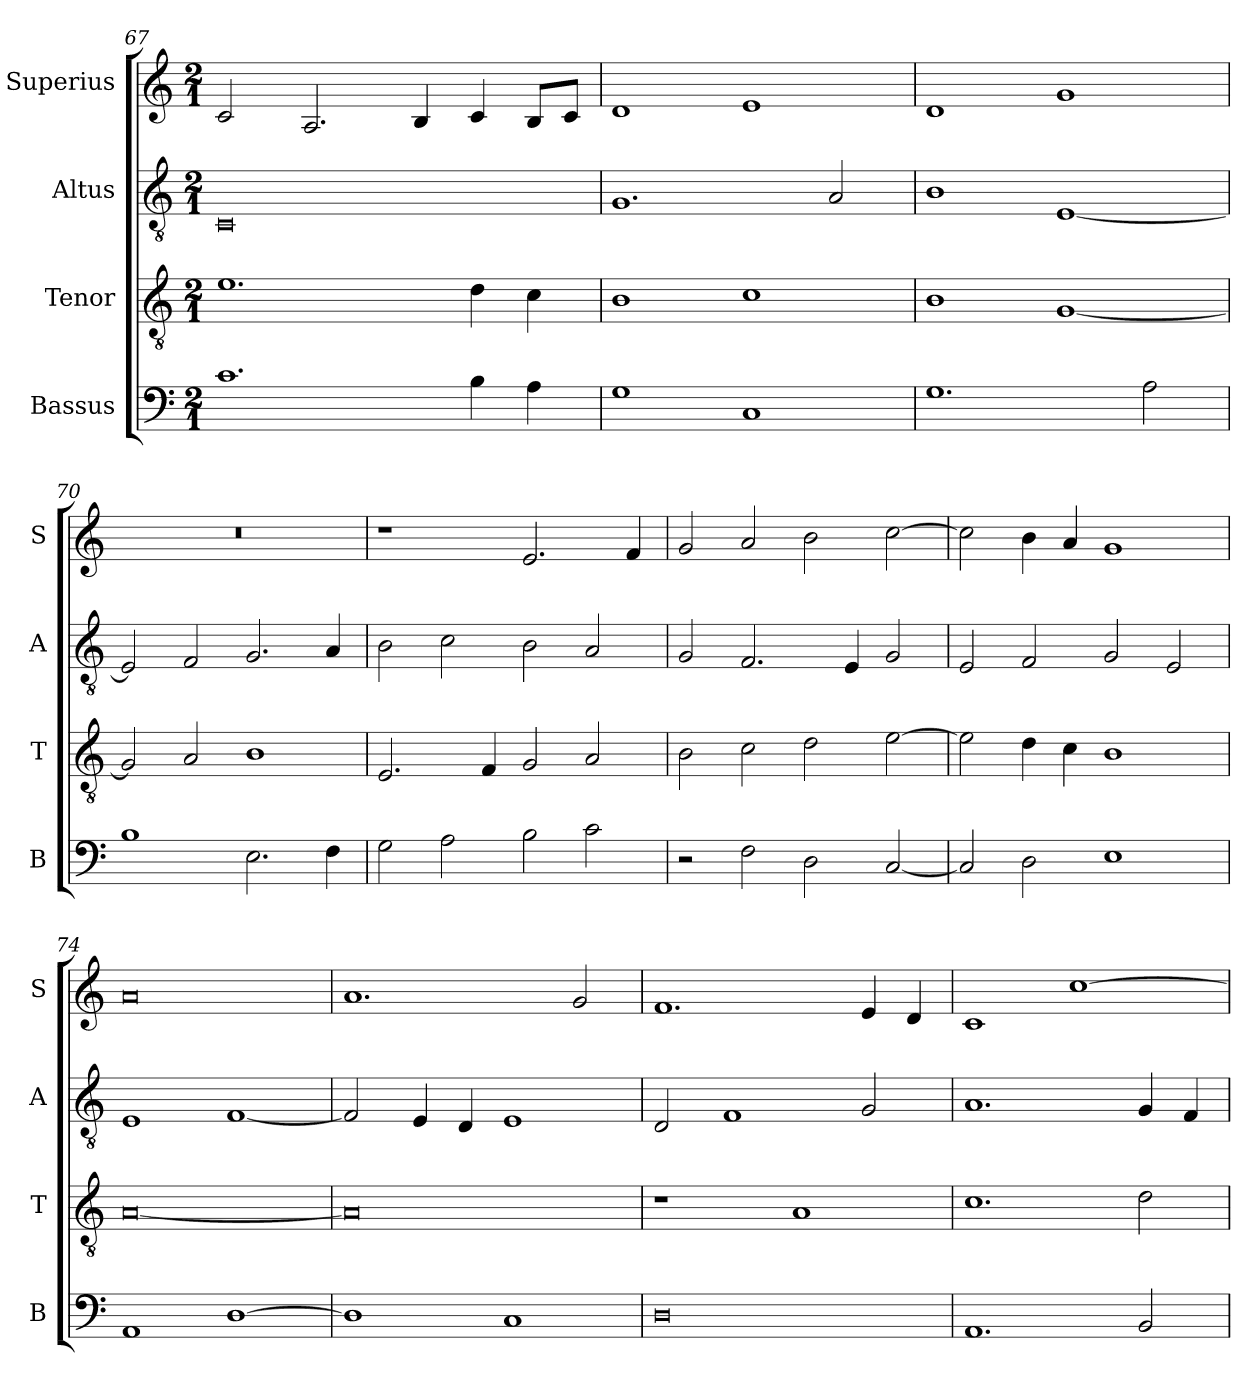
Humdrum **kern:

**kern	**kern	**kern	**kern
*part4	*part3	*part2	*part1
*staff4	*staff3	*staff2	*staff1
*I"Bassus	*I"Tenor	*I"Altus	*I"Superius
*I'B	*I'T	*I'A	*I'S
*clefF4	*clefGv2	*clefGv2	*clefG2
*k[]	*k[]	*k[]	*k[]
*M2/1	*M2/1	*M2/1	*M2/1
=67	=67	=67	=67
1.c	1.e	0C	2c/
.	.	.	2.A/
.	.	.	4B/
4B\	4d\	.	4c/
4A\	4c\	.	8B/L
.	.	.	8c/J
=68	=68	=68	=68
1G	1B	1.G	1d
1C	1c	.	1e
.	.	2A/	.
=69	=69	=69	=69
1.G	1B	1B	1d
.	[1G	[1E	1g
2A\	.	.	.
=70	=70	=70	=70
1B	2G/]	2E/]	0r
.	2A/	2F/	.
2.E\	1B	2.G/	.
4F\	.	4A/	.
=71	=71	=71	=71
2G\	2.E/	2B\	1r
2A\	.	2c\	.
.	4F/	.	.
2B\	2G/	2B\	2.e/
2c\	2A/	2A/	.
.	.	.	4f/
=72	=72	=72	=72
2r	2B\	2G/	2g/
2F\	2c\	2.F/	2a/
2D\	2d\	.	2b\
.	.	4E/	.
[2C/	[2e\	2G/	[2cc\
=73	=73	=73	=73
2C/]	2e\]	2E/	2cc\]
2D\	4d\	2F/	4b\
.	4c\	.	4a/
1E	1B	2G/	1g
.	.	2E/	.
=74	=74	=74	=74
1AA	[0A	1E	0a
[1D	.	[1F	.
=75	=75	=75	=75
1D]	0A]	2F/]	1.a
.	.	4E/	.
.	.	4D/	.
1C	.	1E	.
.	.	.	2g/
=76	=76	=76	=76
0D	1r	2D/	1.f
.	.	1F	.
.	1A	.	.
.	.	2G/	4e/
.	.	.	4d/
=77	=77	=77	=77
1.AA	1.c	1.A	1c
.	.	.	[1cc
2BB/	2d\	4G/	.
.	.	4F/	.
=	=	=	=
*-	*-	*-	*-
